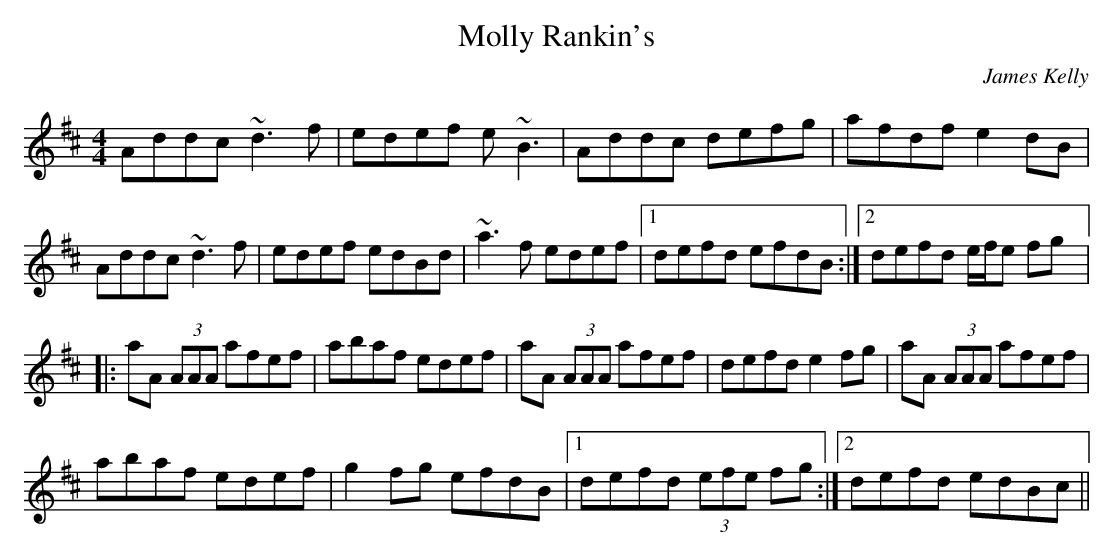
X:1
T:Molly Rankin's
M:4/4
L:1/8
C:James Kelly
K:D
Addc ~d3f | edef e~B3 | Addc defg | afdf e2dB |
!Addc ~d3f | edef edBd | ~a3f edef |1 defd efdB :|2 defd e/2f/2e fg |:
!aA (3AAA afef | abaf edef | aA (3AAA afef | defd e2fg | aA (3AAA afef |
!abaf edef | g2fg efdB |1 defd (3efe fg :|2 defd edBc ||
